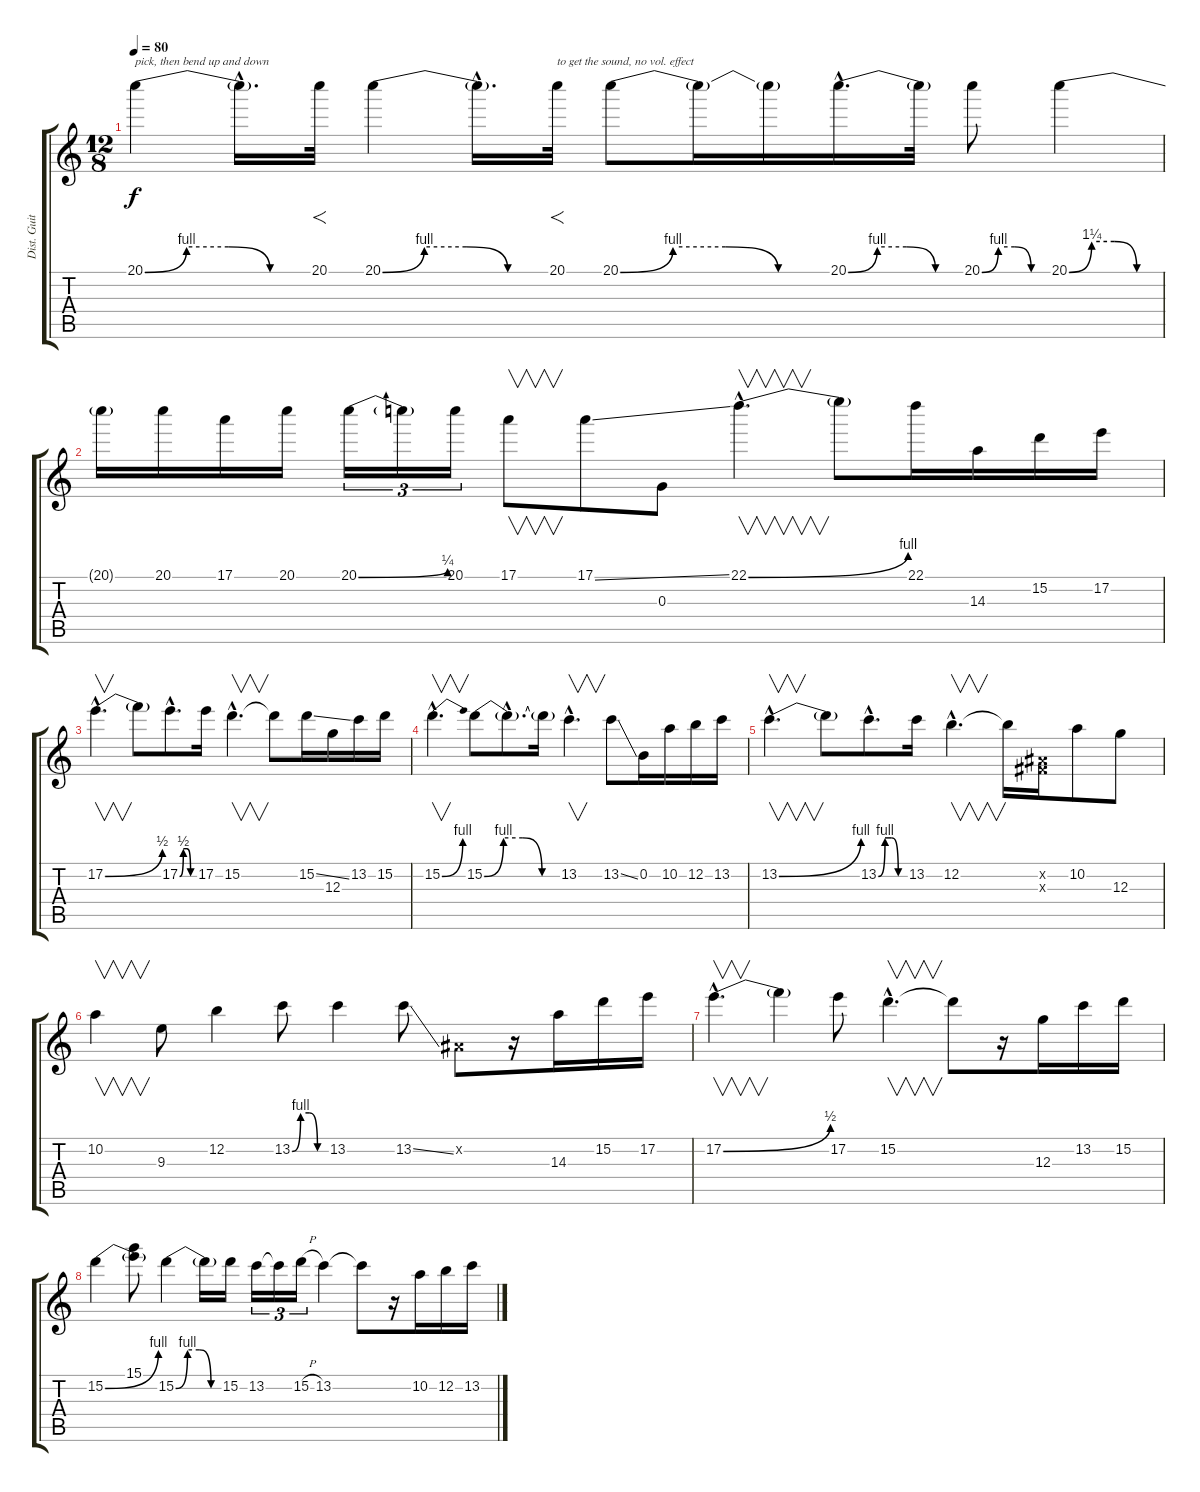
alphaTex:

\track ("Dist. Guitar Solo" "Dist. Guit") {instrument distortionguitar}
\staff {score tabs}
\tuning (E4 B3 G3 D3 A2 E2) {hide}
\ts (12 8)
\tempo 80
\clef g2
\ks c
20.1{be (custom 0 0 15 4 30 4 45 0 60 0)}.4{txt "pick, then bend up and down" dy f} 20.1{hac t}.16{d} 20.1.32{f} 20.1{be (custom 0 0 15 4 30 4 45 0 60 0)}.4 20.1{hac t}.16{d} 20.1.32{f txt "to get the sound, no vol. effect"} 20.1{be (custom 0 0 15 4 30 4 45 0 60 0)}.8 20.1{t}.16 20.1{t}.16 20.1{be (custom 0 0 15 4 30 4 45 0 60 0) hac}.16{d} 20.1{t}.32 20.1{be (custom 0 0 15 4 30 4 45 0 60 0)}.8 20.1{be (custom 0 0 15 5 30 5 45 0 60 0)}.4 |
20.1{t}.16 20.1.16 17.1.16 20.1.16 20.1{be (bend 0 0 60 1)}.16{tu (3 2)} 20.1{t}.16{tu (3 2)} 20.1.16{tu (3 2)} 17.1.8{v} 17.1{ss}.8 0.3.8 22.1{be (bend 0 0 60 4) hac}.4{v d} 22.1{t}.8 22.1.16 14.3.16 15.2.16 17.2.16 |
17.2{be (bend 0 0 60 2) hac}.4{v d} 17.2{t}.8 17.2{be (custom 0 0 15 2 30 2 45 0 60 0) hac}.8{d} 17.2.16 15.2{hac}.4{v d} 15.2{t}.8 15.2{ss}.16 12.3.16 13.2.16 15.2.16 |
15.2{be (bend 0 0 60 4) hac}.4{v d} 15.2{be (custom 0 0 15 4 30 4 45 0 60 0)}.8 15.2{hac t}.8{d} 15.2{t}.16 13.2{hac}.4{v d} 13.2{ss}.8 0.2.16 10.2.16 12.2.16 13.2.16 |
13.2{be (bend 0 0 60 4) hac}.4{v d} 13.2{t}.8 13.2{be (custom 0 0 15 4 30 4 45 0 60 0) hac}.8{d} 13.2.16 12.2{hac}.4{v d} 12.2{t}.16 (-1.2{x} -1.3{x}).16 10.2.8 12.3.8 |
10.2.4{v} 9.3.8 12.2.4 13.2{be (custom 0 0 15 4 30 4 45 0 60 0)}.8 13.2.4 13.2{ss}.8 -1.2{x}.8 r.16 14.3.16 15.2.16 17.2.16 |
17.2{be (bend 0 0 60 2) hac}.4{v d} 17.2{t}.4 17.2.8 15.2{hac}.4{v d} 15.2{t}.8 r.16 12.3.16 13.2.16 15.2.16 |
15.2{be (bend 0 0 60 4)}.4 (15.1 15.2{t}).8 15.2{be (custom 0 0 15 4 30 4 45 0 60 0)}.4 15.2{t}.16 15.2.16 13.2.16{tu (3 2)} 13.2{t}.16{tu (3 2)} 15.2{h}.16{tu (3 2)} 13.2.4 13.2{t}.8 r.16 10.2.16 12.2.16 13.2.16
